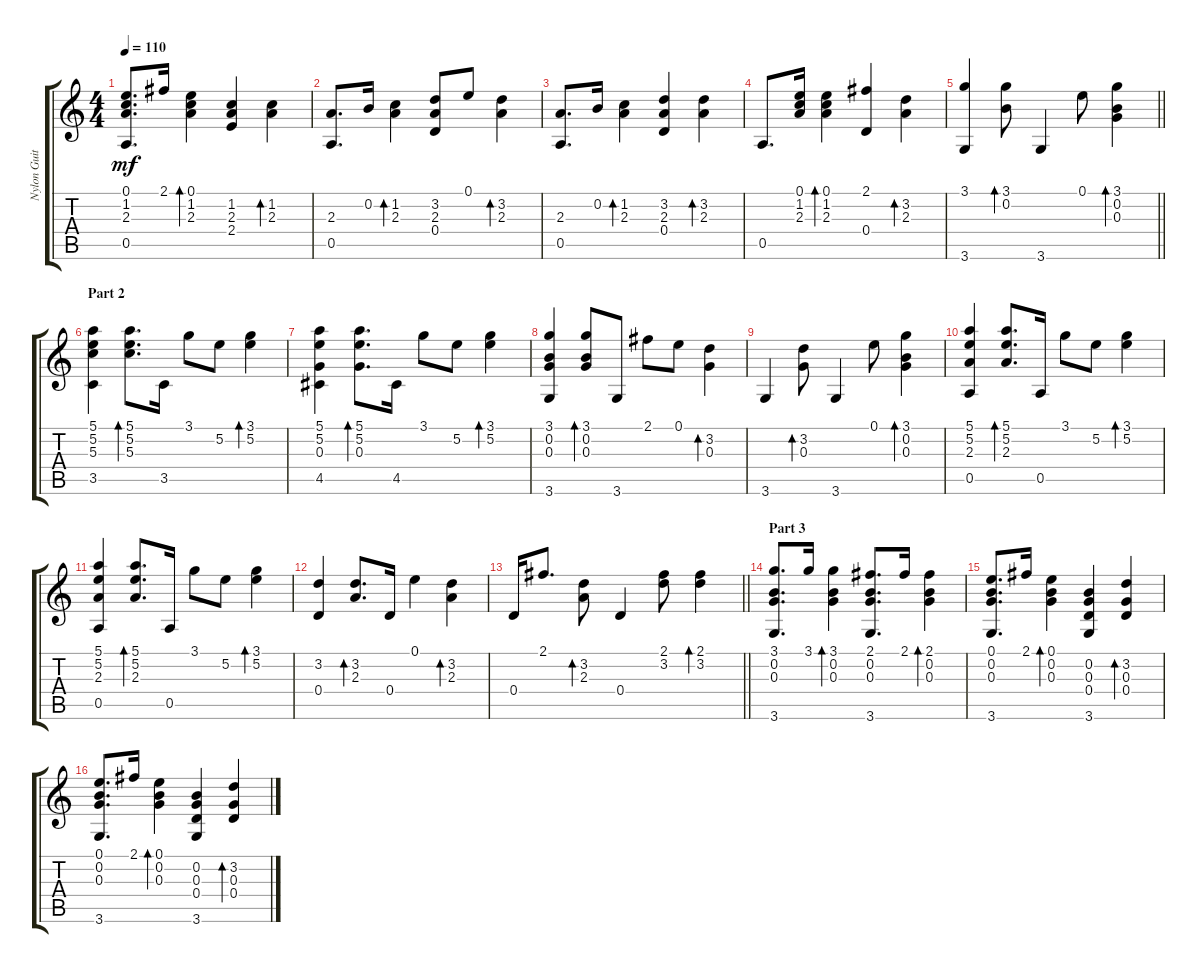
\track ("Nylon Guitar" "Nylon Guit") {instrument acousticguitarnylon}
\staff {score tabs}
\tuning (E4 B3 G3 D3 A2 E2) {hide}
\ts (4 4)
\tempo 110
\clef g2
\ks c
(0.1 1.2 2.3 0.5).8{d dy mf} 2.1.16 (0.1 1.2 2.3).4{bd 30} (1.2 2.3 2.4).4 (1.2 2.3).4{bd 30} |
(2.3 0.5).8{d} 0.2.16 (1.2 2.3).4{bd 30} (3.2 2.3 0.4).8 0.1.8 (3.2 2.3).4{bd 30} |
(2.3 0.5).8{d} 0.2.16 (1.2 2.3).4{bd 30} (3.2 2.3 0.4).4 (3.2 2.3).4{bd 30} |
0.5.8{d} (0.1 1.2 2.3).16 (0.1 1.2 2.3).4{bd 30} (2.1 0.4).4 (3.2 2.3).4{bd 30} |
\barLineRight lightlight
(3.1 3.6).4 (3.1 0.2).8{bd 30} 3.6.4 0.1.8 (3.1 0.2 0.3).4{bd 30} |
\section ("" "Part 2")
(5.1 5.2 5.3 3.5).4 (5.1 5.2 5.3).8{d bd 30} 3.5.16 3.1.8 5.2.8 (3.1 5.2).4{bd 30} |
(5.1 5.2 0.3 4.5).4 (5.1 5.2 0.3).8{d bd 30} 4.5.16 3.1.8 5.2.8 (3.1 5.2).4{bd 30} |
(3.1 0.2 0.3 3.6).4 (3.1 0.2 0.3).8{bd 30} 3.6.8 2.1.8 0.1.8 (3.2 0.3).4{bd 30} |
3.6.4 (3.2 0.3).8{bd 30} 3.6.4 0.1.8 (3.1 0.2 0.3).4{bd 30} |
(5.1 5.2 2.3 0.5).4 (5.1 5.2 2.3).8{d bd 30} 0.5.16 3.1.8 5.2.8 (3.1 5.2).4{bd 30} |
(5.1 5.2 2.3 0.5).4 (5.1 5.2 2.3).8{d bd 30} 0.5.16 3.1.8 5.2.8 (3.1 5.2).4{bd 30} |
(3.2 0.4).4 (3.2 2.3).8{d bd 30} 0.4.16 0.1.4 (3.2 2.3).4{bd 30} |
\barLineRight lightlight
0.4.16 2.1.8{d} (3.2 2.3).8{bd 30} 0.4.4 (2.1 3.2).8 (2.1 3.2).4{bd 30} |
\section ("" "Part 3")
(3.1 0.2 0.3 3.6).8{d} 3.1.16 (3.1 0.2 0.3).4{bd 30} (2.1 0.2 0.3 3.6).8{d} 2.1.16 (2.1 0.2 0.3).4{bd 30} |
(0.1 0.2 0.3 3.6).8{d} 2.1.16 (0.1 0.2 0.3).4{bd 30} (0.2 0.3 0.4 3.6).4 (3.2 0.3 0.4).4{bd 30} |
(0.1 0.2 0.3 3.6).8{d} 2.1.16 (0.1 0.2 0.3).4{bd 30} (0.2 0.3 0.4 3.6).4 (3.2 0.3 0.4).4{bd 30}
